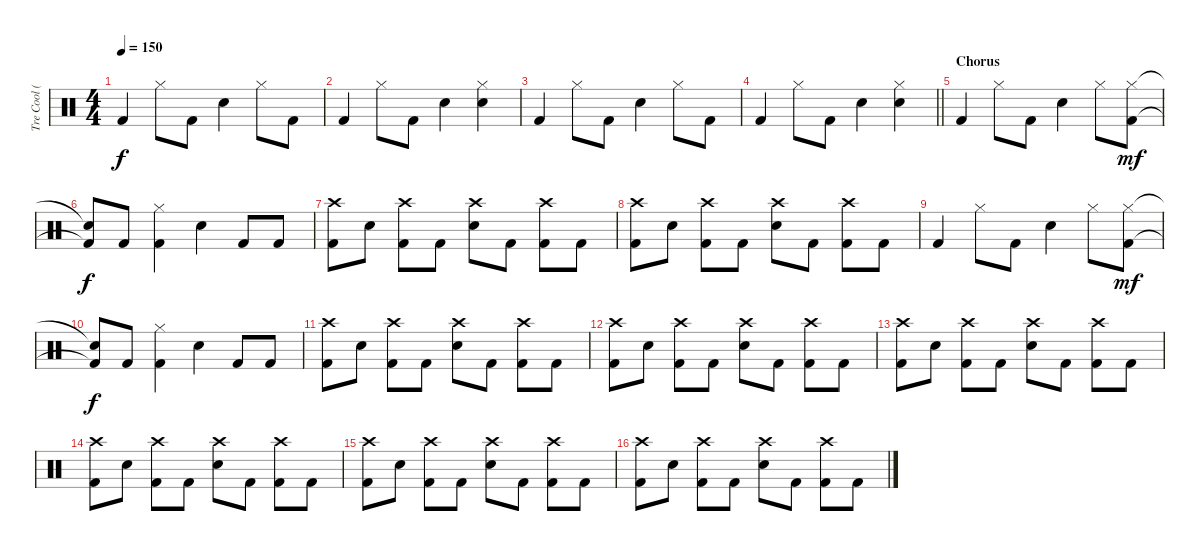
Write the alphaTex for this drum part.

\track ("Tre Cool (Drums)" "Tre Cool (") {instrument percussion}
\staff {score}
\articulation defaults
\ts (4 4)
\tempo 150
\clef neutral
\ks c "Kick (hit) 2".4{dy f} "Hi-Hat (closed)".8 "Kick (hit) 2".8 "Snare (hit) 2".4 "Hi-Hat (closed)".8 "Kick (hit) 2".8
|
"Kick (hit) 2".4 "Hi-Hat (closed)".8 "Kick (hit) 2".8 "Snare (hit) 2".4 ("Snare (hit) 2" "Hi-Hat (closed)").4 |
"Kick (hit) 2".4 "Hi-Hat (closed)".8 "Kick (hit) 2".8 "Snare (hit) 2".4 "Hi-Hat (closed)".8 "Kick (hit) 2".8 |
\barLineRight lightlight "Kick (hit) 2".4 "Hi-Hat (closed)".8 "Kick (hit) 2".8 "Snare (hit) 2".4
("Snare (hit) 2" "Hi-Hat (closed)").4 |
\section ("" "Chorus")
"Kick (hit) 2".4 "Hi-Hat (closed)".8 "Kick (hit) 2".8 "Snare (hit) 2".4 "Hi-Hat (closed)".8 ("Kick (hit) 2" "Hi-Hat (closed)").8{dy mf} |
("Kick (hit) 2"{t} "Snare (hit)"{t}).8{dy f} "Kick (hit) 2".8 ("Kick (hit) 2" "Hi-Hat (closed)").4 "Snare (hit) 2".4 "Kick (hit) 2".8 "Kick (hit) 2".8 |
("Kick (hit) 2" "Crash high (hit)").8 "Snare (hit) 2".8 ("Kick (hit) 2" "Crash high (hit)").8 "Kick (hit) 2".8 ("Snare (hit) 2" "Crash high (hit)").8 "Kick (hit) 2".8 ("Kick (hit) 2" "Crash high (hit)").8 "Kick (hit) 2".8 |
("Kick (hit) 2" "Crash high (hit)").8 "Snare (hit) 2".8 ("Kick (hit) 2" "Crash high (hit)").8 "Kick (hit) 2".8 ("Snare (hit) 2" "Crash high (hit)").8 "Kick (hit) 2".8 ("Kick (hit) 2" "Crash high (hit)").8 "Kick (hit) 2".8 |
"Kick (hit) 2".4 "Hi-Hat (closed)".8 "Kick (hit) 2".8 "Snare (hit) 2".4 "Hi-Hat (closed)".8 ("Kick (hit) 2" "Hi-Hat (closed)").8{dy mf} |
("Kick (hit) 2"{t} "Snare (hit)"{t}).8{dy f} "Kick (hit) 2".8 ("Kick (hit) 2" "Hi-Hat (closed)").4 "Snare (hit) 2".4 "Kick (hit) 2".8 "Kick (hit) 2".8 |
("Kick (hit) 2" "Crash high (hit)").8 "Snare (hit) 2".8 ("Kick (hit) 2" "Crash high (hit)").8 "Kick (hit) 2".8 ("Snare (hit) 2" "Crash high (hit)").8 "Kick (hit) 2".8 ("Kick (hit) 2" "Crash high (hit)").8 "Kick (hit) 2".8 |
("Kick (hit) 2" "Crash high (hit)").8 "Snare (hit) 2".8 ("Kick (hit) 2" "Crash high (hit)").8 "Kick (hit) 2".8 ("Snare (hit) 2" "Crash high (hit)").8 "Kick (hit) 2".8 ("Kick (hit) 2" "Crash high (hit)").8 "Kick (hit) 2".8 |
("Kick (hit) 2" "Crash high (hit)").8 "Snare (hit) 2".8 ("Kick (hit) 2" "Crash high (hit)").8 "Kick (hit) 2".8 ("Snare (hit) 2" "Crash high (hit)").8 "Kick (hit) 2".8 ("Kick (hit) 2" "Crash high (hit)").8 "Kick (hit) 2".8 |
("Kick (hit) 2" "Crash high (hit)").8 "Snare (hit) 2".8 ("Kick (hit) 2" "Crash high (hit)").8 "Kick (hit) 2".8 ("Snare (hit) 2" "Crash high (hit)").8 "Kick (hit) 2".8 ("Kick (hit) 2" "Crash high (hit)").8 "Kick (hit) 2".8 |
("Kick (hit) 2" "Crash high (hit)").8 "Snare (hit) 2".8 ("Kick (hit) 2" "Crash high (hit)").8 "Kick (hit) 2".8 ("Snare (hit) 2" "Crash high (hit)").8 "Kick (hit) 2".8 ("Kick (hit) 2" "Crash high (hit)").8 "Kick (hit) 2".8 |
("Kick (hit) 2" "Crash high (hit)").8 "Snare (hit) 2".8 ("Kick (hit) 2" "Crash high (hit)").8 "Kick (hit) 2".8 ("Snare (hit) 2" "Crash high (hit)").8 "Kick (hit) 2".8 ("Kick (hit) 2" "Crash high (hit)").8 "Kick (hit) 2".8
